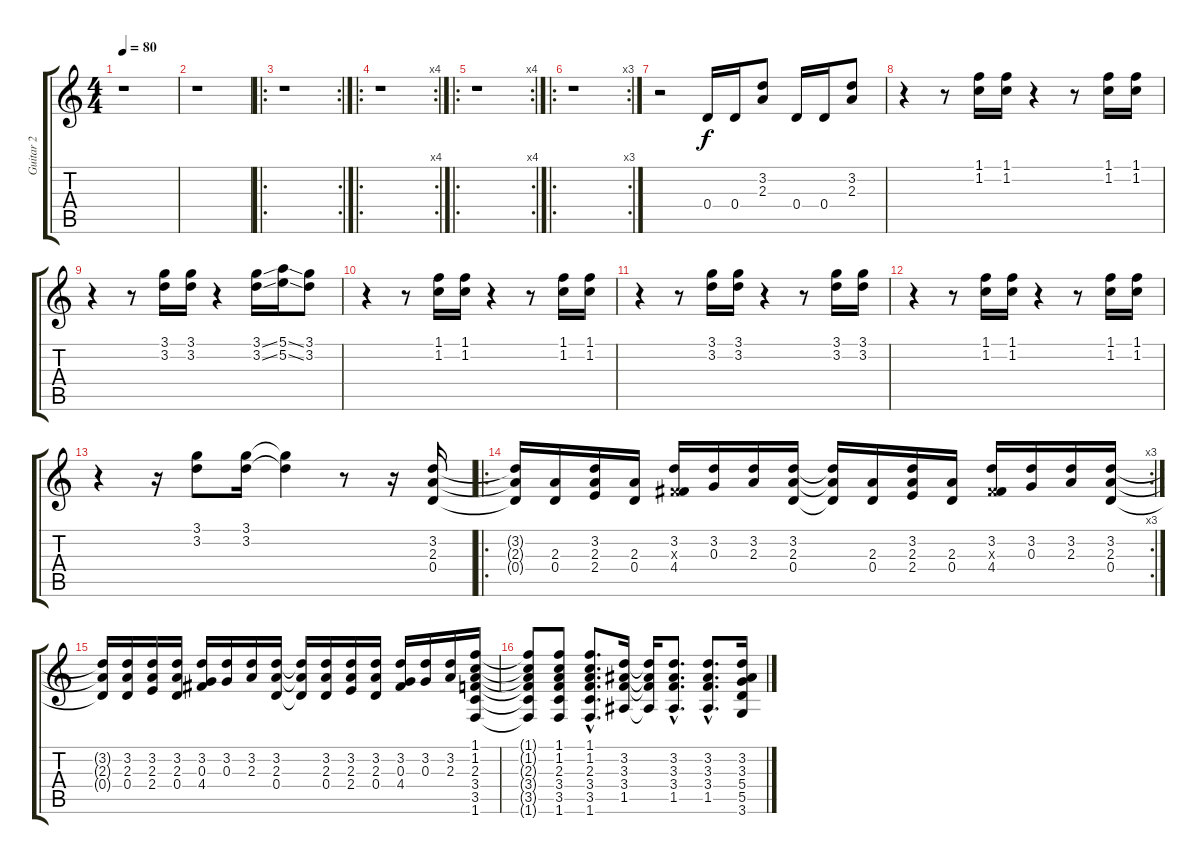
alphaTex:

\track ("Guitar 2" "Guitar 2") {instrument distortionguitar}
\staff {score tabs}
\tuning (E4 B3 G3 D3 A2 E2) {hide}
\ts (4 4)
\tempo 80
\clef g2
\ks c
r.1{dy f instrument distortionguitar} |
r.1 |
\ro
\rc 2
r.1 |
\ro
\rc 4
r.1 |
\ro
\rc 4
r.1 |
\ro
\rc 3
r.1 |
r.2 0.4.16 0.4.16 (3.2 2.3).8 0.4.16 0.4.16 (3.2 2.3).8 |
r.4 r.8 (1.1 1.2).16 (1.1 1.2).16 r.4 r.8 (1.1 1.2).16 (1.1 1.2).16 |
r.4 r.8 (3.1 3.2).16 (3.1 3.2).16 r.4 (3.1{ss} 3.2{ss}).16 (5.1{ss} 5.2{ss}).16 (3.1 3.2).8 |
r.4 r.8 (1.1 1.2).16 (1.1 1.2).16 r.4 r.8 (1.1 1.2).16 (1.1 1.2).16 |
r.4 r.8 (3.1 3.2).16 (3.1 3.2).16 r.4 r.8 (3.1 3.2).16 (3.1 3.2).16 |
r.4 r.8 (1.1 1.2).16 (1.1 1.2).16 r.4 r.8 (1.1 1.2).16 (1.1 1.2).16 |
r.4 r.16 (3.1 3.2).8 (3.1 3.2).16 (3.1{t} 3.2{t}).4 r.8 r.16 (3.2 2.3 0.4).16 |
\ro
\rc 3
(3.2{t} 2.3{t} 0.4{t}).16 (2.3 0.4).16 (3.2 2.3 2.4).16 (2.3 0.4).16 (3.2 -1.3{x} 4.4).16 (3.2 0.3).16 (3.2 2.3).16 (3.2 2.3 0.4).16 (3.2{t} 2.3{t} 0.4{t}).16 (2.3 0.4).16 (3.2 2.3 2.4).16 (2.3 0.4).16 (3.2 -1.3{x} 4.4).16 (3.2 0.3).16 (3.2 2.3).16 (3.2 2.3 0.4).16 |
(3.2{t} 2.3{t} 0.4{t}).16 (3.2 2.3 0.4).16 (3.2 2.3 2.4).16 (3.2 2.3 0.4).16 (3.2 0.3 4.4).16 (3.2 0.3).16 (3.2 2.3).16 (3.2 2.3 0.4).16 (3.2{t} 2.3{t} 0.4{t}).16 (3.2 2.3 0.4).16 (3.2 2.3 2.4).16 (3.2 2.3 0.4).16 (3.2 0.3 4.4).16 (3.2 0.3).16 (3.2 2.3).16 (1.1 1.2 2.3 3.4 3.5 1.6).16 |
(1.1{t} 1.2{t} 2.3{t} 3.4{t} 3.5{t} 1.6{t}).8 (1.1 1.2 2.3 3.4 3.5 1.6).8 (1.1{hac} 1.2{hac} 2.3{hac} 3.4{hac} 3.5{hac} 1.6{hac}).8{d} (3.2 3.3 3.4 1.5).16 (3.2{t} 3.3{t} 3.4{t} 1.5{t}).16 (3.2{hac} 3.3{hac} 3.4{hac} 1.5{hac}).8{d} (3.2{hac} 3.3{hac} 3.4{hac} 1.5{hac}).8{d} (3.2 3.3 5.4 5.5 3.6).16
